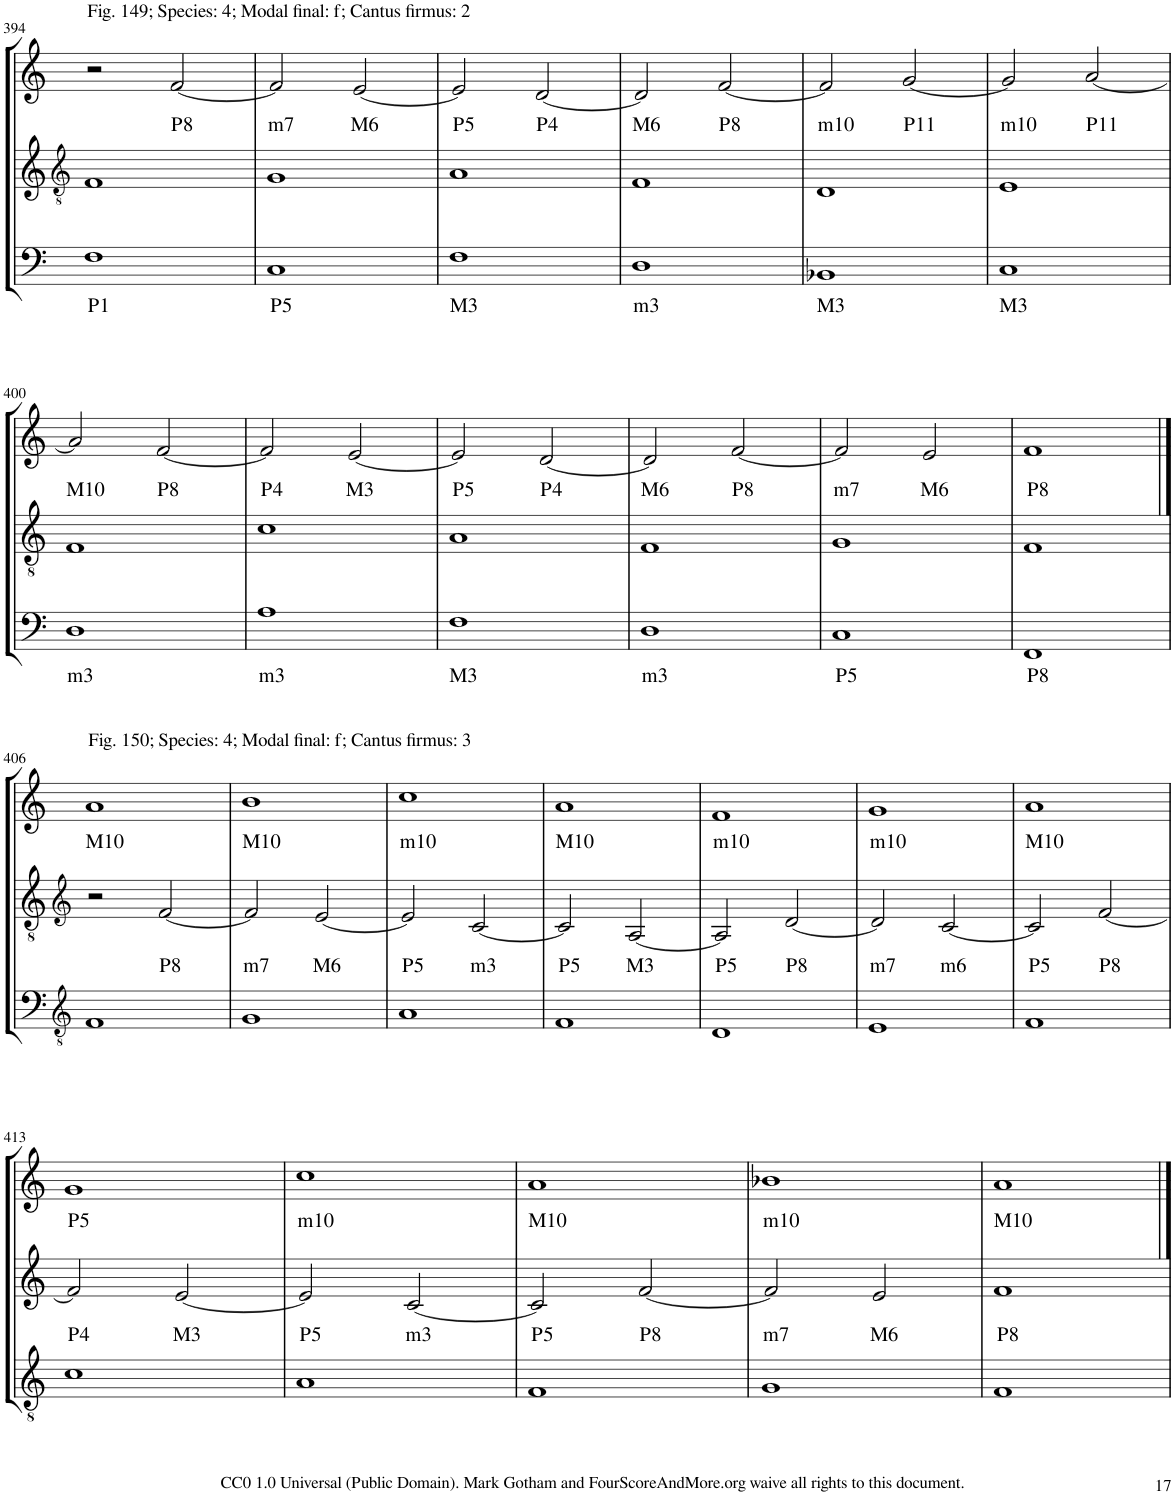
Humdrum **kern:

**kern	**text	**kern	**text	**kern	**text
*part3	*part3	*part2	*part2	*part1	*part1
*staff3	*staff3	*staff2	*staff2	*staff1	*staff1
*I"Piano	*	*I"Piano	*	*I"Piano	*
*I'Pno	*	*I'Pno	*	*I'Pno	*
!!LO:PB:g=z
*clefF4	*	*clefGv2	*	*clefG2	*
*k[]	*	*k[]	*	*k[]	*
*M4/4	*	*M4/4	*	*M4/4	*
=394	=394	=394	=394	=394	=394
!	!	!	!	!LO:TX:a:t=Fig. 149; Species&colon; 4; Modal final&colon; f; Cantus firmus&colon; 2	!
!	!LO:LY:b	!	!	!	!
1F	P1	1F	.	2r	.
!	!	!	!	!	!LO:LY:b
.	.	.	.	[2f/	P8
=395	=395	=395	=395	=395	=395
!	!LO:LY:b	!	!	!	!LO:LY:b
1C	P5	1G	.	2f/]	m7
!	!	!	!	!	!LO:LY:b
.	.	.	.	[2e/	M6
=396	=396	=396	=396	=396	=396
!	!LO:LY:b	!	!	!	!LO:LY:b
1F	M3	1A	.	2e/]	P5
!	!	!	!	!	!LO:LY:b
.	.	.	.	[2d/	P4
=397	=397	=397	=397	=397	=397
!	!LO:LY:b	!	!	!	!LO:LY:b
1D	m3	1F	.	2d/]	M6
!	!	!	!	!	!LO:LY:b
.	.	.	.	[2f/	P8
=398	=398	=398	=398	=398	=398
!	!LO:LY:b	!	!	!	!LO:LY:b
1BB-X	M3	1D	.	2f/]	m10
!	!	!	!	!	!LO:LY:b
.	.	.	.	[2g/	P11
=399	=399	=399	=399	=399	=399
!	!LO:LY:b	!	!	!	!LO:LY:b
1C	M3	1E	.	2g/]	m10
!	!	!	!	!	!LO:LY:b
.	.	.	.	[2a/	P11
!!LO:LB:g=z
=400	=400	=400	=400	=400	=400
!	!LO:LY:b	!	!	!	!LO:LY:b
1D	m3	1F	.	2a/]	M10
!	!	!	!	!	!LO:LY:b
.	.	.	.	[2f/	P8
=401	=401	=401	=401	=401	=401
!	!LO:LY:b	!	!	!	!LO:LY:b
1A	m3	1c	.	2f/]	P4
!	!	!	!	!	!LO:LY:b
.	.	.	.	[2e/	M3
=402	=402	=402	=402	=402	=402
!	!LO:LY:b	!	!	!	!LO:LY:b
1F	M3	1A	.	2e/]	P5
!	!	!	!	!	!LO:LY:b
.	.	.	.	[2d/	P4
=403	=403	=403	=403	=403	=403
!	!LO:LY:b	!	!	!	!LO:LY:b
1D	m3	1F	.	2d/]	M6
!	!	!	!	!	!LO:LY:b
.	.	.	.	[2f/	P8
=404	=404	=404	=404	=404	=404
!	!LO:LY:b	!	!	!	!LO:LY:b
1C	P5	1G	.	2f/]	m7
!	!	!	!	!	!LO:LY:b
.	.	.	.	2e/	M6
=405	=405	=405	=405	=405	=405
!	!LO:LY:b	!	!	!	!LO:LY:b
1FF	P8	1F	.	1f	P8
!!LO:LB:g=z
==406	==406	==406	==406	==406	==406
*clefGv2	*	*clefG2	*	*	*
!	!	!	!	!LO:TX:a:t=Fig. 150; Species&colon; 4; Modal final&colon; f; Cantus firmus&colon; 3	!
!	!	!	!	!	!LO:LY:b
1F	.	2r	.	1a	M10
!	!	!	!LO:LY:b	!	!
.	.	[2f/	P8	.	.
=407	=407	=407	=407	=407	=407
!	!	!	!LO:LY:b	!	!LO:LY:b
1G	.	2f/]	m7	1b	M10
!	!	!	!LO:LY:b	!	!
.	.	[2e/	M6	.	.
=408	=408	=408	=408	=408	=408
!	!	!	!LO:LY:b	!	!LO:LY:b
1A	.	2e/]	P5	1cc	m10
!	!	!	!LO:LY:b	!	!
.	.	[2c/	m3	.	.
=409	=409	=409	=409	=409	=409
!	!	!	!LO:LY:b	!	!LO:LY:b
1F	.	2c/]	P5	1a	M10
!	!	!	!LO:LY:b	!	!
.	.	[2A/	M3	.	.
=410	=410	=410	=410	=410	=410
!	!	!	!LO:LY:b	!	!LO:LY:b
1D	.	2A/]	P5	1f	m10
!	!	!	!LO:LY:b	!	!
.	.	[2d/	P8	.	.
=411	=411	=411	=411	=411	=411
!	!	!	!LO:LY:b	!	!LO:LY:b
1E	.	2d/]	m7	1g	m10
!	!	!	!LO:LY:b	!	!
.	.	[2c/	m6	.	.
=412	=412	=412	=412	=412	=412
!	!	!	!LO:LY:b	!	!LO:LY:b
1F	.	2c/]	P5	1a	M10
!	!	!	!LO:LY:b	!	!
.	.	[2f/	P8	.	.
!!LO:LB:g=z
=413	=413	=413	=413	=413	=413
!	!	!	!LO:LY:b	!	!LO:LY:b
1c	.	2f/]	P4	1g	P5
!	!	!	!LO:LY:b	!	!
.	.	[2e/	M3	.	.
=414	=414	=414	=414	=414	=414
!	!	!	!LO:LY:b	!	!LO:LY:b
1A	.	2e/]	P5	1cc	m10
!	!	!	!LO:LY:b	!	!
.	.	[2c/	m3	.	.
=415	=415	=415	=415	=415	=415
!	!	!	!LO:LY:b	!	!LO:LY:b
1F	.	2c/]	P5	1a	M10
!	!	!	!LO:LY:b	!	!
.	.	[2f/	P8	.	.
=416	=416	=416	=416	=416	=416
!	!	!	!LO:LY:b	!	!LO:LY:b
1G	.	2f/]	m7	1b-X	m10
!	!	!	!LO:LY:b	!	!
.	.	2e/	M6	.	.
=417	=417	=417	=417	=417	=417
!	!	!	!LO:LY:b	!	!LO:LY:b
1F	.	1f	P8	1a	M10
==	==	==	==	==	==
*-	*-	*-	*-	*-	*-
